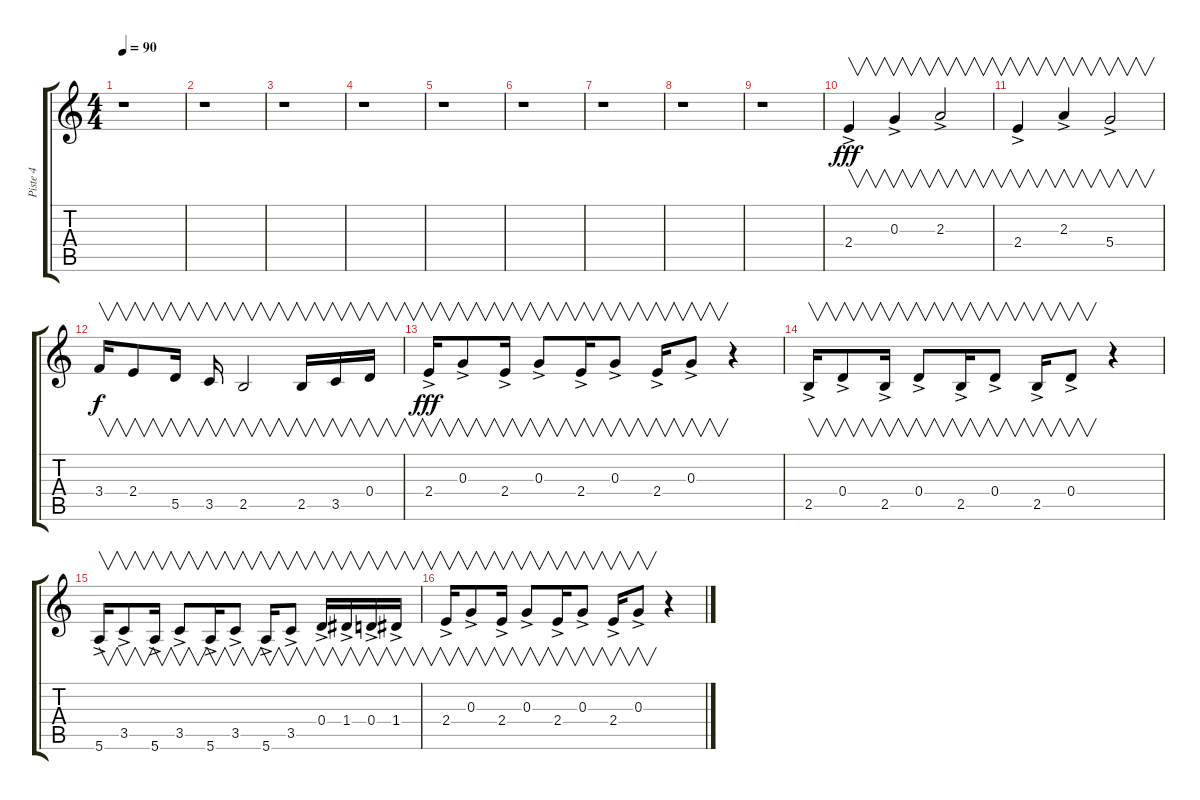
\track ("Piste 4" "Piste 4") {instrument electricguitarclean}
\staff {score tabs}
\tuning (E4 B3 G3 D3 A2 E2) {hide}
\ts (4 4)
\tempo 90
\clef g2
\ks c
r.1{dy fff instrument electricguitarclean} |
r.1 |
r.1 |
r.1 |
r.1 |
r.1 |
r.1 |
r.1 |
r.1 |
2.4{ac}.4{v} 0.3{ac}.4{v} 2.3{ac}.2{v} |
2.4{ac}.4{v} 2.3{ac}.4{v} 5.4{ac}.2{v} |
3.4.16{v dy f} 2.4.8{v} 5.5.16{v} 3.5.16{v} 2.5.2{v} 2.5.16{v} 3.5.16{v} 0.4.16{v} |
2.4{ac}.16{v dy fff} 0.3{ac}.8{v} 2.4{ac}.16{v} 0.3{ac}.8{v} 2.4{ac}.16{v} 0.3{ac}.8{v} 2.4{ac}.16{v} 0.3{ac}.8{v} r.4 |
2.5{ac}.16{v} 0.4{ac}.8{v} 2.5{ac}.16{v} 0.4{ac}.8{v} 2.5{ac}.16{v} 0.4{ac}.8{v} 2.5{ac}.16{v} 0.4{ac}.8{v} r.4 |
5.6{ac}.16{v} 3.5{ac}.8{v} 5.6{ac}.16{v} 3.5{ac}.8{v} 5.6{ac}.16{v} 3.5{ac}.8{v} 5.6{ac}.16{v} 3.5{ac}.8{v} 0.4{ac}.16{v} 1.4{ac}.16{v} 0.4{ac}.16{v} 1.4{ac}.16{v} |
2.4{ac}.16{v} 0.3{ac}.8{v} 2.4{ac}.16{v} 0.3{ac}.8{v} 2.4{ac}.16{v} 0.3{ac}.8{v} 2.4{ac}.16{v} 0.3{ac}.8{v} r.4
